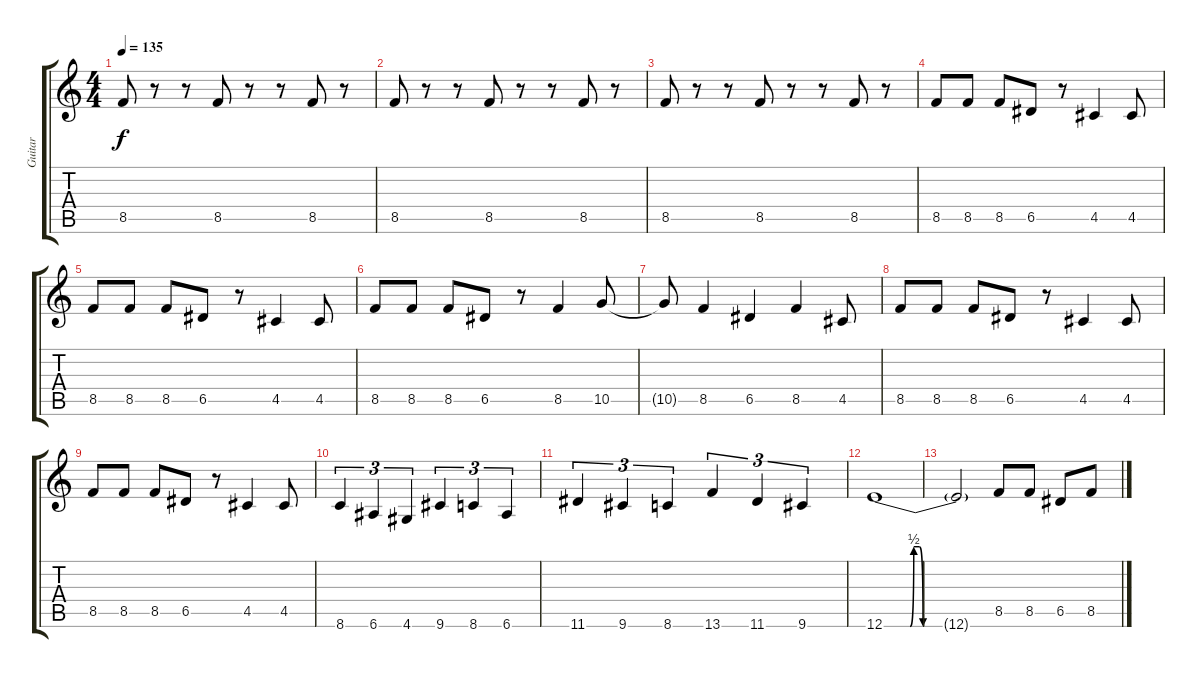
\track ("Guitar" "Guitar") {instrument distortionguitar}
\staff {score tabs}
\tuning (E4 B3 G3 D3 A2 E2) {hide}
\ts (4 4)
\tempo 135
\clef g2
\ks c
8.5.8{dy f} r.8 r.8 8.5.8 r.8 r.8 8.5.8 r.8 |
8.5.8 r.8 r.8 8.5.8 r.8 r.8 8.5.8 r.8 |
8.5.8 r.8 r.8 8.5.8 r.8 r.8 8.5.8 r.8 |
8.5.8 8.5.8 8.5.8 6.5.8 r.8 4.5.4 4.5.8 |
8.5.8 8.5.8 8.5.8 6.5.8 r.8 4.5.4 4.5.8 |
8.5.8 8.5.8 8.5.8 6.5.8 r.8 8.5.4 10.5.8 |
10.5{t}.8 8.5.4 6.5.4 8.5.4 4.5.8 |
8.5.8 8.5.8 8.5.8 6.5.8 r.8 4.5.4 4.5.8 |
8.5.8 8.5.8 8.5.8 6.5.8 r.8 4.5.4 4.5.8 |
8.6.4{tu (3 2)} 6.6.4{tu (3 2)} 4.6.4{tu (3 2)} 9.6.4{tu (3 2)} 8.6.4{tu (3 2)} 6.6.4{tu (3 2)} |
11.6.4{tu (3 2)} 9.6.4{tu (3 2)} 8.6.4{tu (3 2)} 13.6.4{tu (3 2)} 11.6.4{tu (3 2)} 9.6.4{tu (3 2)} |
12.6{be (custom 0 0 14 0 16 2 19 2 21 0 60 0)}.1 |
12.6{t}.2 8.5.8 8.5.8 6.5.8 8.5.8
